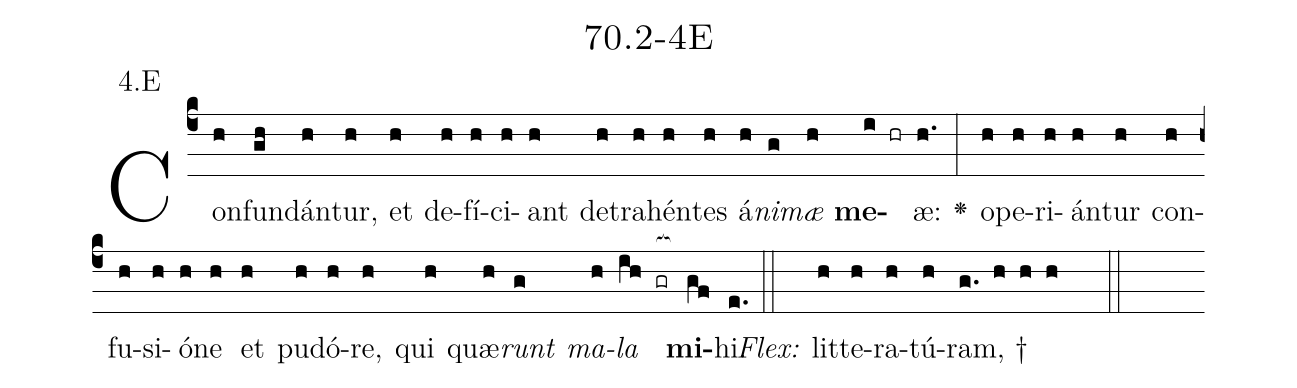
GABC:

name: 70.2-4E;
annotation: 4.E;
%%
(c4)Con(h)fun(gh)dán(h)tur,(h) et(h) de(h)fí(h)ci(h)ant(h) de(h)tra(h)hén(h)tes(h) á(h)<i>ni</i>(g)<i>mæ</i>(h) <b>me</b>(i hr)æ:(h.) <v>\greheightstar</v>(:) o(h)pe(h)ri(h)án(h)tur(h) con(h)fu(h)si(h)ó(h)ne(h) et(h) pu(h)dó(h)re,(h) qui(h) quæ(h)<i>runt</i>(g) <i>ma</i>(h)<i>la</i>(ih gr[ocb:1{]) <b>mi</b>(gf[ocb:0}])hi.(e.) (::)
<i>Flex:</i>()  lit(h)te(h)ra(h)tú(h)ram, †(g. h h h  ::)

%E(h) u(g) o(h) u(ih) a(gf) e.(e.) (::)
